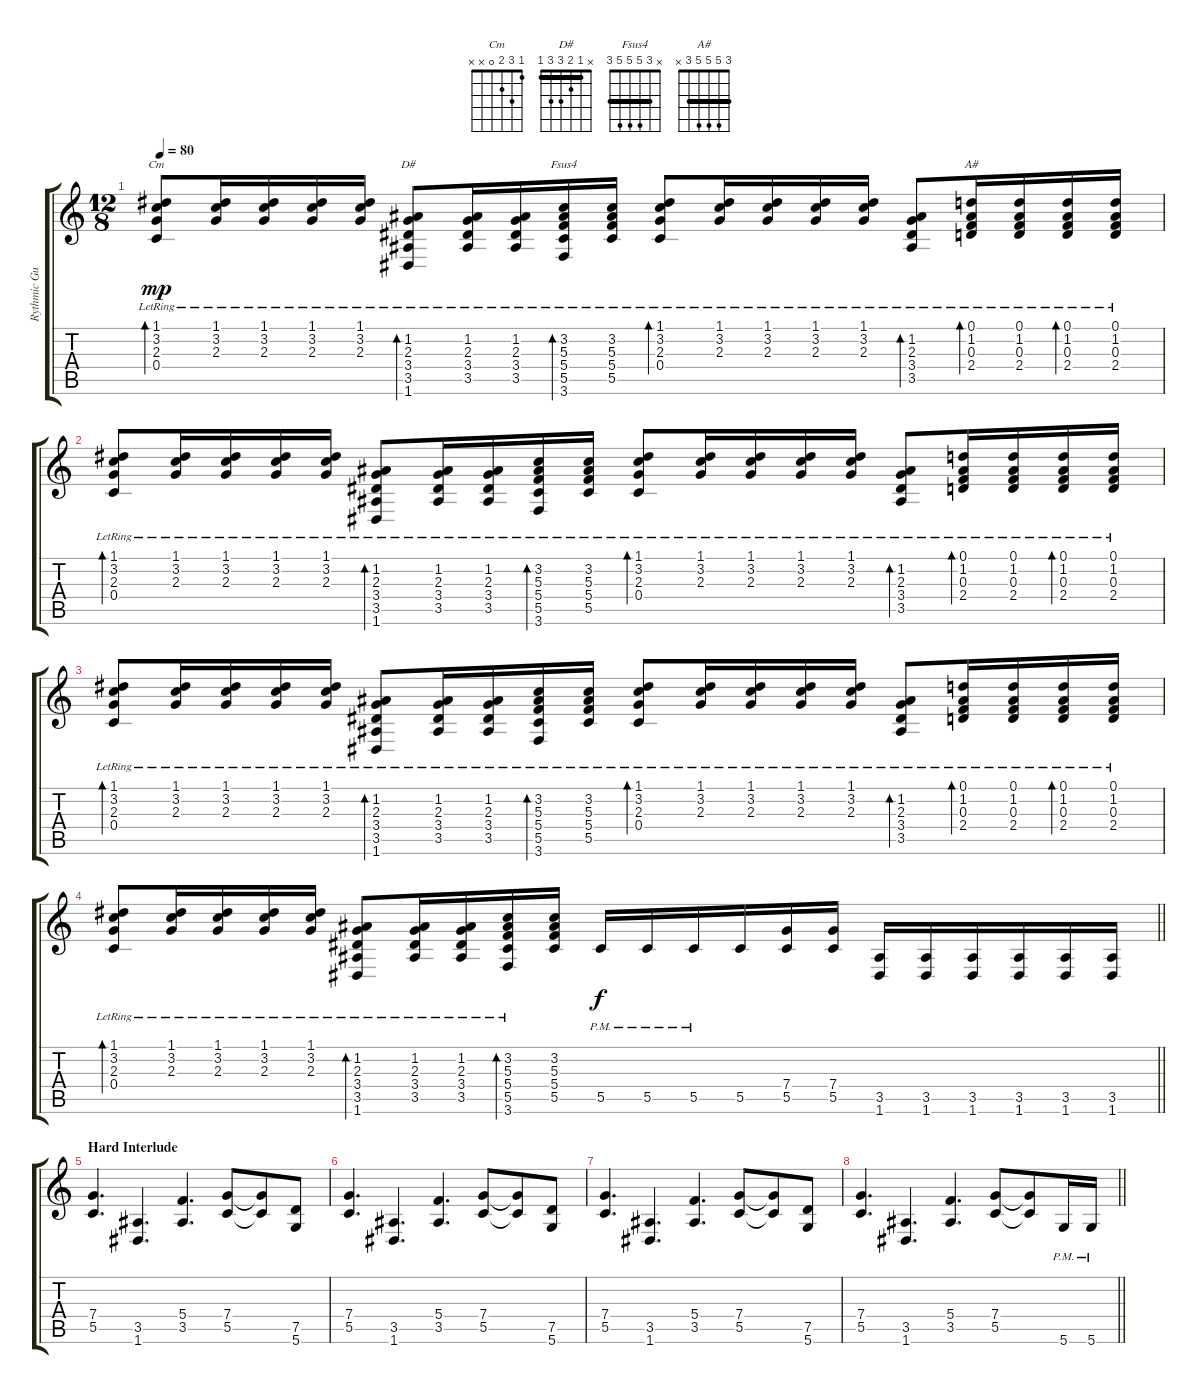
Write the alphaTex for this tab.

\track ("Rythmic Guitar" "Rythmic Gu") {instrument overdrivenguitar}
\staff {score tabs}
\tuning (D4 A3 F3 C3 G2 D2) {hide}
\chord ("Cm" 1 3 2 0 x x)
\chord ("D#" x 1 2 3 3 1) {barre 1}
\chord ("Fsus4" x 3 5 5 5 3) {barre 3}
\chord ("A#" 3 5 5 5 3 x) {barre 3}
\ts (12 8)
\tempo 80
\clef g2
\ks c
(1.1{lr} 3.2{lr} 2.3{lr} 0.4{lr}).8{bd 30 ch "Cm" dy mp} (1.1{lr} 3.2{lr} 2.3{lr}).16 (1.1{lr} 3.2{lr} 2.3{lr}).16 (1.1{lr} 3.2{lr} 2.3{lr}).16 (1.1{lr} 3.2{lr} 2.3{lr}).16 (1.2{lr} 2.3{lr} 3.4{lr} 3.5{lr} 1.6{lr}).8{bd 30 ch "D#"} (1.2{lr} 2.3{lr} 3.4{lr} 3.5{lr}).16 (1.2{lr} 2.3{lr} 3.4{lr} 3.5{lr}).16 (3.2{lr} 5.3{lr} 5.4{lr} 5.5{lr} 3.6{lr}).16{bd 30 ch "Fsus4"} (3.2{lr} 5.3{lr} 5.4{lr} 5.5).16 (1.1{lr} 3.2{lr} 2.3{lr} 0.4{lr}).8{bd 30} (1.1{lr} 3.2{lr} 2.3{lr}).16 (1.1{lr} 3.2{lr} 2.3{lr}).16 (1.1{lr} 3.2{lr} 2.3{lr}).16 (1.1{lr} 3.2{lr} 2.3{lr}).16 (1.2{lr} 2.3{lr} 3.4{lr} 3.5{lr}).8{bd 30} (0.1{lr} 1.2{lr} 0.3{lr} 2.4{lr}).16{bd 30 ch "A#"} (0.1{lr} 1.2{lr} 0.3{lr} 2.4{lr}).16 (0.1{lr} 1.2{lr} 0.3{lr} 2.4{lr}).16{bd 30} (0.1{lr} 1.2{lr} 0.3{lr} 2.4{lr}).16 |
(1.1{lr} 3.2{lr} 2.3{lr} 0.4{lr}).8{bd 30} (1.1{lr} 3.2{lr} 2.3{lr}).16 (1.1{lr} 3.2{lr} 2.3{lr}).16 (1.1{lr} 3.2{lr} 2.3{lr}).16 (1.1{lr} 3.2{lr} 2.3{lr}).16 (1.2{lr} 2.3{lr} 3.4{lr} 3.5{lr} 1.6{lr}).8{bd 30} (1.2{lr} 2.3{lr} 3.4{lr} 3.5{lr}).16 (1.2{lr} 2.3{lr} 3.4{lr} 3.5{lr}).16 (3.2{lr} 5.3{lr} 5.4{lr} 5.5{lr} 3.6{lr}).16{bd 30} (3.2{lr} 5.3{lr} 5.4{lr} 5.5).16 (1.1{lr} 3.2{lr} 2.3{lr} 0.4{lr}).8{bd 30} (1.1{lr} 3.2{lr} 2.3{lr}).16 (1.1{lr} 3.2{lr} 2.3{lr}).16 (1.1{lr} 3.2{lr} 2.3{lr}).16 (1.1{lr} 3.2{lr} 2.3{lr}).16 (1.2{lr} 2.3{lr} 3.4{lr} 3.5{lr}).8{bd 30} (0.1{lr} 1.2{lr} 0.3{lr} 2.4{lr}).16{bd 30} (0.1{lr} 1.2{lr} 0.3{lr} 2.4{lr}).16 (0.1{lr} 1.2{lr} 0.3{lr} 2.4{lr}).16{bd 30} (0.1{lr} 1.2{lr} 0.3{lr} 2.4{lr}).16 |
(1.1{lr} 3.2{lr} 2.3{lr} 0.4{lr}).8{bd 30} (1.1{lr} 3.2{lr} 2.3{lr}).16 (1.1{lr} 3.2{lr} 2.3{lr}).16 (1.1{lr} 3.2{lr} 2.3{lr}).16 (1.1{lr} 3.2{lr} 2.3{lr}).16 (1.2{lr} 2.3{lr} 3.4{lr} 3.5{lr} 1.6{lr}).8{bd 30} (1.2{lr} 2.3{lr} 3.4{lr} 3.5{lr}).16 (1.2{lr} 2.3{lr} 3.4{lr} 3.5{lr}).16 (3.2{lr} 5.3{lr} 5.4{lr} 5.5{lr} 3.6{lr}).16{bd 30} (3.2{lr} 5.3{lr} 5.4{lr} 5.5).16 (1.1{lr} 3.2{lr} 2.3{lr} 0.4{lr}).8{bd 30} (1.1{lr} 3.2{lr} 2.3{lr}).16 (1.1{lr} 3.2{lr} 2.3{lr}).16 (1.1{lr} 3.2{lr} 2.3{lr}).16 (1.1{lr} 3.2{lr} 2.3{lr}).16 (1.2{lr} 2.3{lr} 3.4{lr} 3.5{lr}).8{bd 30} (0.1{lr} 1.2{lr} 0.3{lr} 2.4{lr}).16{bd 30} (0.1{lr} 1.2{lr} 0.3{lr} 2.4{lr}).16 (0.1{lr} 1.2{lr} 0.3{lr} 2.4{lr}).16{bd 30} (0.1{lr} 1.2{lr} 0.3{lr} 2.4{lr}).16 |
\barLineRight lightlight
(1.1{lr} 3.2{lr} 2.3{lr} 0.4{lr}).8{bd 30} (1.1{lr} 3.2{lr} 2.3{lr}).16 (1.1{lr} 3.2{lr} 2.3{lr}).16 (1.1{lr} 3.2{lr} 2.3{lr}).16 (1.1{lr} 3.2{lr} 2.3{lr}).16 (1.2{lr} 2.3{lr} 3.4{lr} 3.5{lr} 1.6{lr}).8{bd 30} (1.2{lr} 2.3{lr} 3.4{lr} 3.5{lr}).16 (1.2{lr} 2.3{lr} 3.4{lr} 3.5{lr}).16 (3.2{lr} 5.3{lr} 5.4{lr} 5.5{lr} 3.6).16{bd 30} (3.2 5.3 5.4 5.5).16 5.5{pm}.16{dy f volume 6 instrument overdrivenguitar} 5.5{pm}.16 5.5{pm}.16 5.5.16 (7.4 5.5).16 (7.4 5.5).16 (3.5 1.6).16 (3.5 1.6).16 (3.5 1.6).16 (3.5 1.6).16 (3.5 1.6).16 (3.5 1.6).16 |
\section ("" "Hard Interlude")
(7.4 5.5).4{d} (3.5 1.6).4{d} (5.4 3.5).4{d} (7.4 5.5).8 (7.4{t} 5.5{t}).8 (7.5 5.6).8 |
(7.4 5.5).4{d} (3.5 1.6).4{d} (5.4 3.5).4{d} (7.4 5.5).8 (7.4{t} 5.5{t}).8 (7.5 5.6).8 |
(7.4 5.5).4{d} (3.5 1.6).4{d} (5.4 3.5).4{d} (7.4 5.5).8 (7.4{t} 5.5{t}).8 (7.5 5.6).8 |
\barLineRight lightlight
(7.4 5.5).4{d} (3.5 1.6).4{d} (5.4 3.5).4{d} (7.4 5.5).8 (7.4{t} 5.5{t}).8 5.6{pm}.16 5.6{pm}.16
